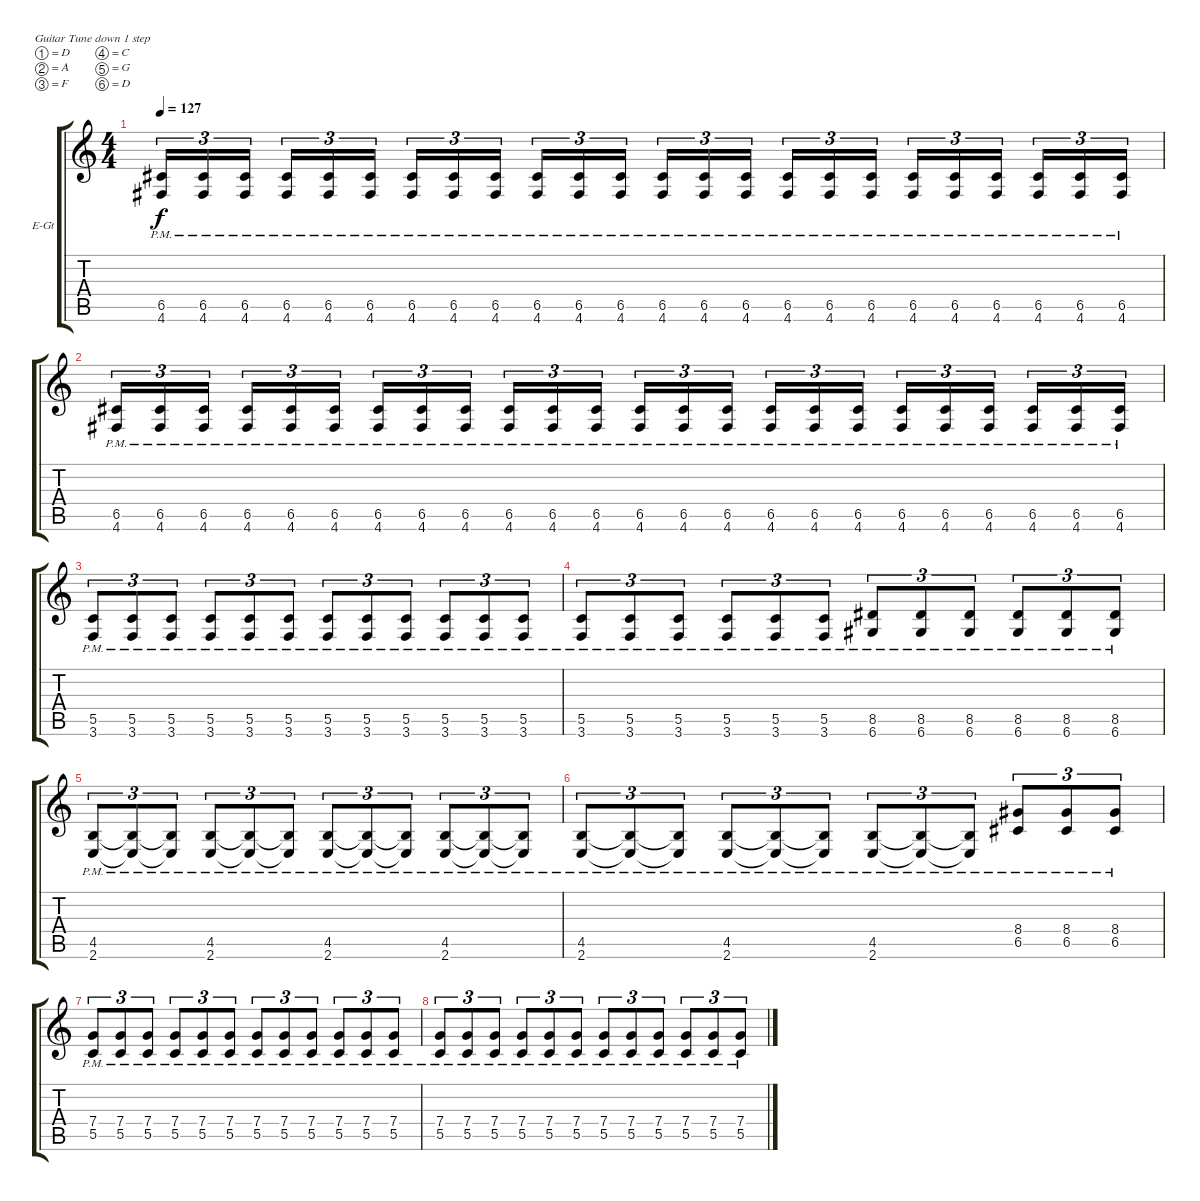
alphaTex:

\bracketExtendMode groupsimilarinstruments
\firstSystemTrackNameOrientation horizontal
\otherSystemsTrackNameOrientation horizontal
\track ("Solo guitar" "E-Gt") {instrument distortionguitar}
\staff {score tabs}
\tuning (D4 A3 F3 C3 G2 D2)
\ts (4 4)
\tempo 127
\clef g2
\ks c
(6.5{pm} 4.6{pm}).16{tu (3 2) dy f} (6.5{pm} 4.6{pm}).16{tu (3 2)} (6.5{pm} 4.6{pm}).16{tu (3 2)} (6.5{pm} 4.6{pm}).16{tu (3 2)} (6.5{pm} 4.6{pm}).16{tu (3 2)} (6.5{pm} 4.6{pm}).16{tu (3 2)} (6.5{pm} 4.6{pm}).16{tu (3 2)} (6.5{pm} 4.6{pm}).16{tu (3 2)} (6.5{pm} 4.6{pm}).16{tu (3 2)} (6.5{pm} 4.6{pm}).16{tu (3 2)} (6.5{pm} 4.6{pm}).16{tu (3 2)} (6.5{pm} 4.6{pm}).16{tu (3 2)} (6.5{pm} 4.6{pm}).16{tu (3 2)} (6.5{pm} 4.6{pm}).16{tu (3 2)} (6.5{pm} 4.6{pm}).16{tu (3 2)} (6.5{pm} 4.6{pm}).16{tu (3 2)} (6.5{pm} 4.6{pm}).16{tu (3 2)} (6.5{pm} 4.6{pm}).16{tu (3 2)} (6.5{pm} 4.6{pm}).16{tu (3 2)} (6.5{pm} 4.6{pm}).16{tu (3 2)} (6.5{pm} 4.6{pm}).16{tu (3 2)} (6.5{pm} 4.6{pm}).16{tu (3 2)} (6.5{pm} 4.6{pm}).16{tu (3 2)} (6.5{pm} 4.6{pm}).16{tu (3 2)} |
(6.5{pm} 4.6{pm}).16{tu (3 2)} (6.5{pm} 4.6{pm}).16{tu (3 2)} (6.5{pm} 4.6{pm}).16{tu (3 2)} (6.5{pm} 4.6{pm}).16{tu (3 2)} (6.5{pm} 4.6{pm}).16{tu (3 2)} (6.5{pm} 4.6{pm}).16{tu (3 2)} (6.5{pm} 4.6{pm}).16{tu (3 2)} (6.5{pm} 4.6{pm}).16{tu (3 2)} (6.5{pm} 4.6{pm}).16{tu (3 2)} (6.5{pm} 4.6{pm}).16{tu (3 2)} (6.5{pm} 4.6{pm}).16{tu (3 2)} (6.5{pm} 4.6{pm}).16{tu (3 2)} (6.5{pm} 4.6{pm}).16{tu (3 2)} (6.5{pm} 4.6{pm}).16{tu (3 2)} (6.5{pm} 4.6{pm}).16{tu (3 2)} (6.5{pm} 4.6{pm}).16{tu (3 2)} (6.5{pm} 4.6{pm}).16{tu (3 2)} (6.5{pm} 4.6{pm}).16{tu (3 2)} (6.5{pm} 4.6{pm}).16{tu (3 2)} (6.5{pm} 4.6{pm}).16{tu (3 2)} (6.5{pm} 4.6{pm}).16{tu (3 2)} (6.5{pm} 4.6{pm}).16{tu (3 2)} (6.5{pm} 4.6{pm}).16{tu (3 2)} (6.5{pm} 4.6{pm}).16{tu (3 2)} |
(5.5{pm} 3.6{pm}).8{tu (3 2)} (5.5{pm} 3.6{pm}).8{tu (3 2)} (5.5{pm} 3.6{pm}).8{tu (3 2)} (5.5{pm} 3.6{pm}).8{tu (3 2)} (5.5{pm} 3.6{pm}).8{tu (3 2)} (5.5{pm} 3.6{pm}).8{tu (3 2)} (5.5{pm} 3.6{pm}).8{tu (3 2)} (5.5{pm} 3.6{pm}).8{tu (3 2)} (3.6{pm} 5.5{pm}).8{tu (3 2)} (5.5{pm} 3.6{pm}).8{tu (3 2)} (5.5{pm} 3.6{pm}).8{tu (3 2)} (5.5{pm} 3.6{pm}).8{tu (3 2)} |
(5.5{pm} 3.6{pm}).8{tu (3 2)} (5.5{pm} 3.6{pm}).8{tu (3 2)} (5.5{pm} 3.6{pm}).8{tu (3 2)} (5.5{pm} 3.6{pm}).8{tu (3 2)} (5.5{pm} 3.6{pm}).8{tu (3 2)} (5.5{pm} 3.6{pm}).8{tu (3 2)} (8.5{pm} 6.6{pm}).8{tu (3 2)} (8.5{pm} 6.6{pm}).8{tu (3 2)} (8.5{pm} 6.6{pm}).8{tu (3 2)} (8.5{pm} 6.6{pm}).8{tu (3 2)} (8.5{pm} 6.6{pm}).8{tu (3 2)} (8.5{pm} 6.6{pm}).8{tu (3 2)} |
(4.5{pm} 2.6{pm}).8{tu (3 2)} (4.5{pm t} 2.6{pm t}).8{tu (3 2)} (4.5{pm t} 2.6{pm t}).8{tu (3 2)} (4.5{pm} 2.6{pm}).8{tu (3 2)} (4.5{pm t} 2.6{pm t}).8{tu (3 2)} (4.5{pm t} 2.6{pm t}).8{tu (3 2)} (4.5{pm} 2.6{pm}).8{tu (3 2)} (4.5{pm t} 2.6{pm t}).8{tu (3 2)} (4.5{pm t} 2.6{pm t}).8{tu (3 2)} (4.5{pm} 2.6{pm}).8{tu (3 2)} (4.5{pm t} 2.6{pm t}).8{tu (3 2)} (4.5{pm t} 2.6{pm t}).8{tu (3 2)} |
(4.5{pm} 2.6{pm}).8{tu (3 2)} (4.5{pm t} 2.6{pm t}).8{tu (3 2)} (4.5{pm t} 2.6{pm t}).8{tu (3 2)} (4.5{pm} 2.6{pm}).8{tu (3 2)} (4.5{pm t} 2.6{pm t}).8{tu (3 2)} (4.5{pm t} 2.6{pm t}).8{tu (3 2)} (4.5{pm} 2.6{pm}).8{tu (3 2)} (4.5{pm t} 2.6{pm t}).8{tu (3 2)} (4.5{pm t} 2.6{pm t}).8{tu (3 2)} (8.4{pm} 6.5{pm}).8{tu (3 2)} (8.4{pm} 6.5{pm}).8{tu (3 2)} (8.4{pm} 6.5{pm}).8{tu (3 2)} |
(7.4{pm} 5.5{pm}).8{tu (3 2)} (7.4{pm} 5.5{pm}).8{tu (3 2)} (7.4{pm} 5.5{pm}).8{tu (3 2)} (7.4{pm} 5.5{pm}).8{tu (3 2)} (7.4{pm} 5.5{pm}).8{tu (3 2)} (7.4{pm} 5.5{pm}).8{tu (3 2)} (7.4{pm} 5.5{pm}).8{tu (3 2)} (7.4{pm} 5.5{pm}).8{tu (3 2)} (7.4{pm} 5.5{pm}).8{tu (3 2)} (7.4{pm} 5.5{pm}).8{tu (3 2)} (7.4{pm} 5.5{pm}).8{tu (3 2)} (7.4{pm} 5.5{pm}).8{tu (3 2)} |
(7.4{pm} 5.5{pm}).8{tu (3 2)} (7.4{pm} 5.5{pm}).8{tu (3 2)} (7.4{pm} 5.5{pm}).8{tu (3 2)} (7.4{pm} 5.5{pm}).8{tu (3 2)} (7.4{pm} 5.5{pm}).8{tu (3 2)} (7.4{pm} 5.5{pm}).8{tu (3 2)} (7.4{pm} 5.5{pm}).8{tu (3 2)} (7.4{pm} 5.5{pm}).8{tu (3 2)} (7.4{pm} 5.5{pm}).8{tu (3 2)} (7.4{pm} 5.5{pm}).8{tu (3 2)} (7.4{pm} 5.5{pm}).8{tu (3 2)} (7.4{pm} 5.5{pm}).8{tu (3 2)}
